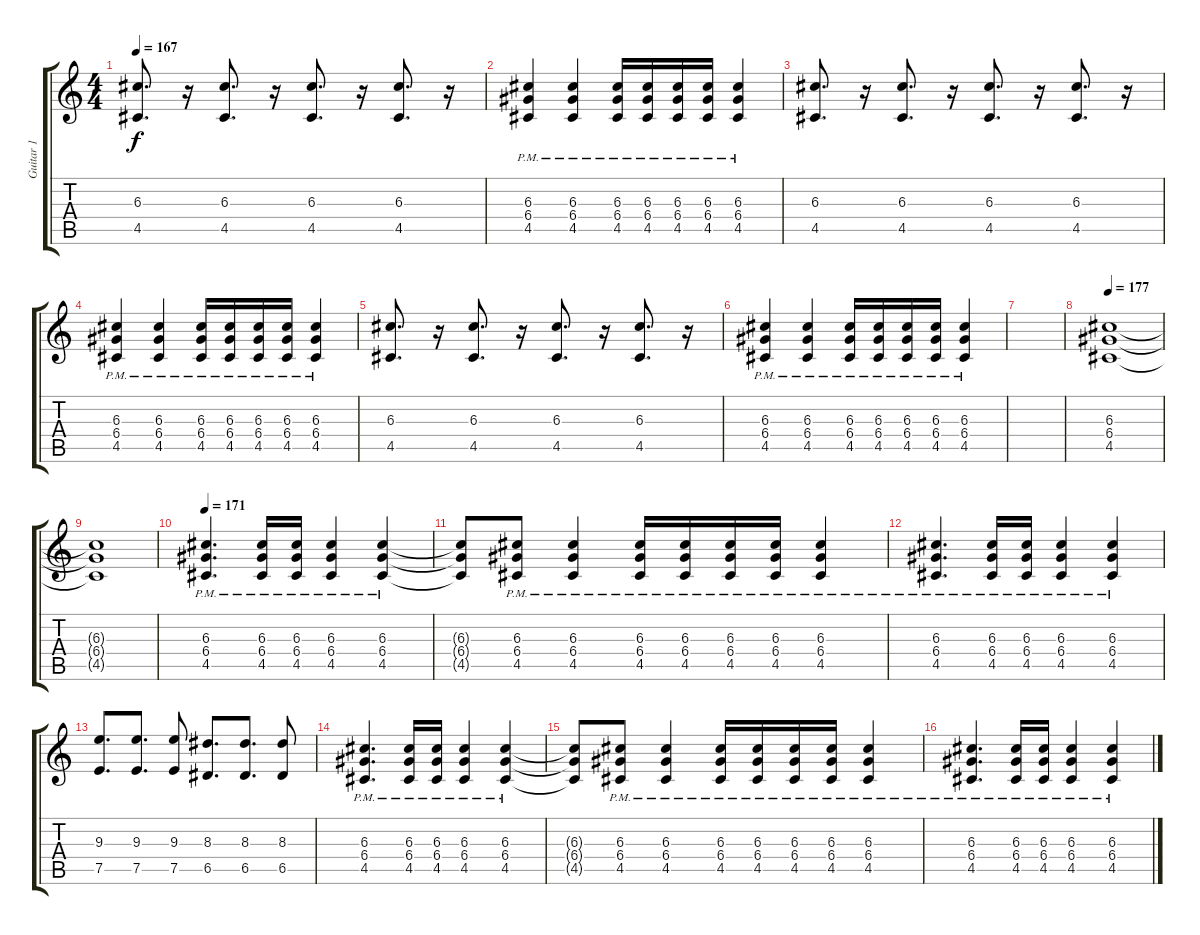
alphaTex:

\track ("Guitar 1" "Guitar 1") {instrument distortionguitar}
\staff {score tabs}
\tuning (E4 B3 G3 D3 A2 E2) {hide}
\ts (4 4)
\tempo 167
\clef g2
\ks c
(6.3 4.5).8{d dy f} r.16 (6.3 4.5).8{d} r.16 (6.3 4.5).8{d} r.16 (6.3 4.5).8{d} r.16 |
(6.3{pm} 6.4{pm} 4.5{pm}).4 (6.3{pm} 6.4{pm} 4.5{pm}).4 (6.3{pm} 6.4{pm} 4.5{pm}).16 (6.3{pm} 6.4{pm} 4.5{pm}).16 (6.3{pm} 6.4{pm} 4.5{pm}).16 (6.3{pm} 6.4{pm} 4.5{pm}).16 (6.3{pm} 6.4{pm} 4.5{pm}).4 |
(6.3 4.5).8{d} r.16 (6.3 4.5).8{d} r.16 (6.3 4.5).8{d} r.16 (6.3 4.5).8{d} r.16 |
(6.3{pm} 6.4{pm} 4.5{pm}).4 (6.3{pm} 6.4{pm} 4.5{pm}).4 (6.3{pm} 6.4{pm} 4.5{pm}).16 (6.3{pm} 6.4{pm} 4.5{pm}).16 (6.3{pm} 6.4{pm} 4.5{pm}).16 (6.3{pm} 6.4{pm} 4.5{pm}).16 (6.3{pm} 6.4{pm} 4.5{pm}).4 |
(6.3 4.5).8{d} r.16 (6.3 4.5).8{d} r.16 (6.3 4.5).8{d} r.16 (6.3 4.5).8{d} r.16 |
(6.3{pm} 6.4{pm} 4.5{pm}).4 (6.3{pm} 6.4{pm} 4.5{pm}).4 (6.3{pm} 6.4{pm} 4.5{pm}).16 (6.3{pm} 6.4{pm} 4.5{pm}).16 (6.3{pm} 6.4{pm} 4.5{pm}).16 (6.3{pm} 6.4{pm} 4.5{pm}).16 (6.3{pm} 6.4{pm} 4.5{pm}).4 |
|
\tempo 177
(6.3 6.4 4.5).1 |
(6.3{t} 6.4{t} 4.5{t}).1 |
\tempo 171
(6.3{pm} 6.4{pm} 4.5{pm}).4{d} (6.3{pm} 6.4{pm} 4.5{pm}).16 (6.3{pm} 6.4{pm} 4.5{pm}).16 (6.3{pm} 6.4{pm} 4.5{pm}).4 (6.3{pm} 6.4{pm} 4.5{pm}).4 |
(6.3{t} 6.4{t} 4.5{t}).8 (6.3{pm} 6.4{pm} 4.5{pm}).8 (6.3{pm} 6.4{pm} 4.5{pm}).4 (6.3{pm} 6.4{pm} 4.5{pm}).16 (6.3{pm} 6.4{pm} 4.5{pm}).16 (6.3{pm} 6.4{pm} 4.5{pm}).16 (6.3{pm} 6.4{pm} 4.5{pm}).16 (6.3{pm} 6.4{pm} 4.5{pm}).4 |
(6.3{pm} 6.4{pm} 4.5{pm}).4{d} (6.3{pm} 6.4{pm} 4.5{pm}).16 (6.3{pm} 6.4{pm} 4.5{pm}).16 (6.3{pm} 6.4{pm} 4.5{pm}).4 (6.3{pm} 6.4{pm} 4.5{pm}).4 |
(9.3 7.5).8{d} (9.3 7.5).8{d} (9.3 7.5).8 (8.3 6.5).8{d} (8.3 6.5).8{d} (8.3 6.5).8 |
(6.3{pm} 6.4{pm} 4.5{pm}).4{d} (6.3{pm} 6.4{pm} 4.5{pm}).16 (6.3{pm} 6.4{pm} 4.5{pm}).16 (6.3{pm} 6.4{pm} 4.5{pm}).4 (6.3{pm} 6.4{pm} 4.5{pm}).4 |
(6.3{t} 6.4{t} 4.5{t}).8 (6.3{pm} 6.4{pm} 4.5{pm}).8 (6.3{pm} 6.4{pm} 4.5{pm}).4 (6.3{pm} 6.4{pm} 4.5{pm}).16 (6.3{pm} 6.4{pm} 4.5{pm}).16 (6.3{pm} 6.4{pm} 4.5{pm}).16 (6.3{pm} 6.4{pm} 4.5{pm}).16 (6.3{pm} 6.4{pm} 4.5{pm}).4 |
(6.3{pm} 6.4{pm} 4.5{pm}).4{d} (6.3{pm} 6.4{pm} 4.5{pm}).16 (6.3{pm} 6.4{pm} 4.5{pm}).16 (6.3{pm} 6.4{pm} 4.5{pm}).4 (6.3{pm} 6.4{pm} 4.5{pm}).4
